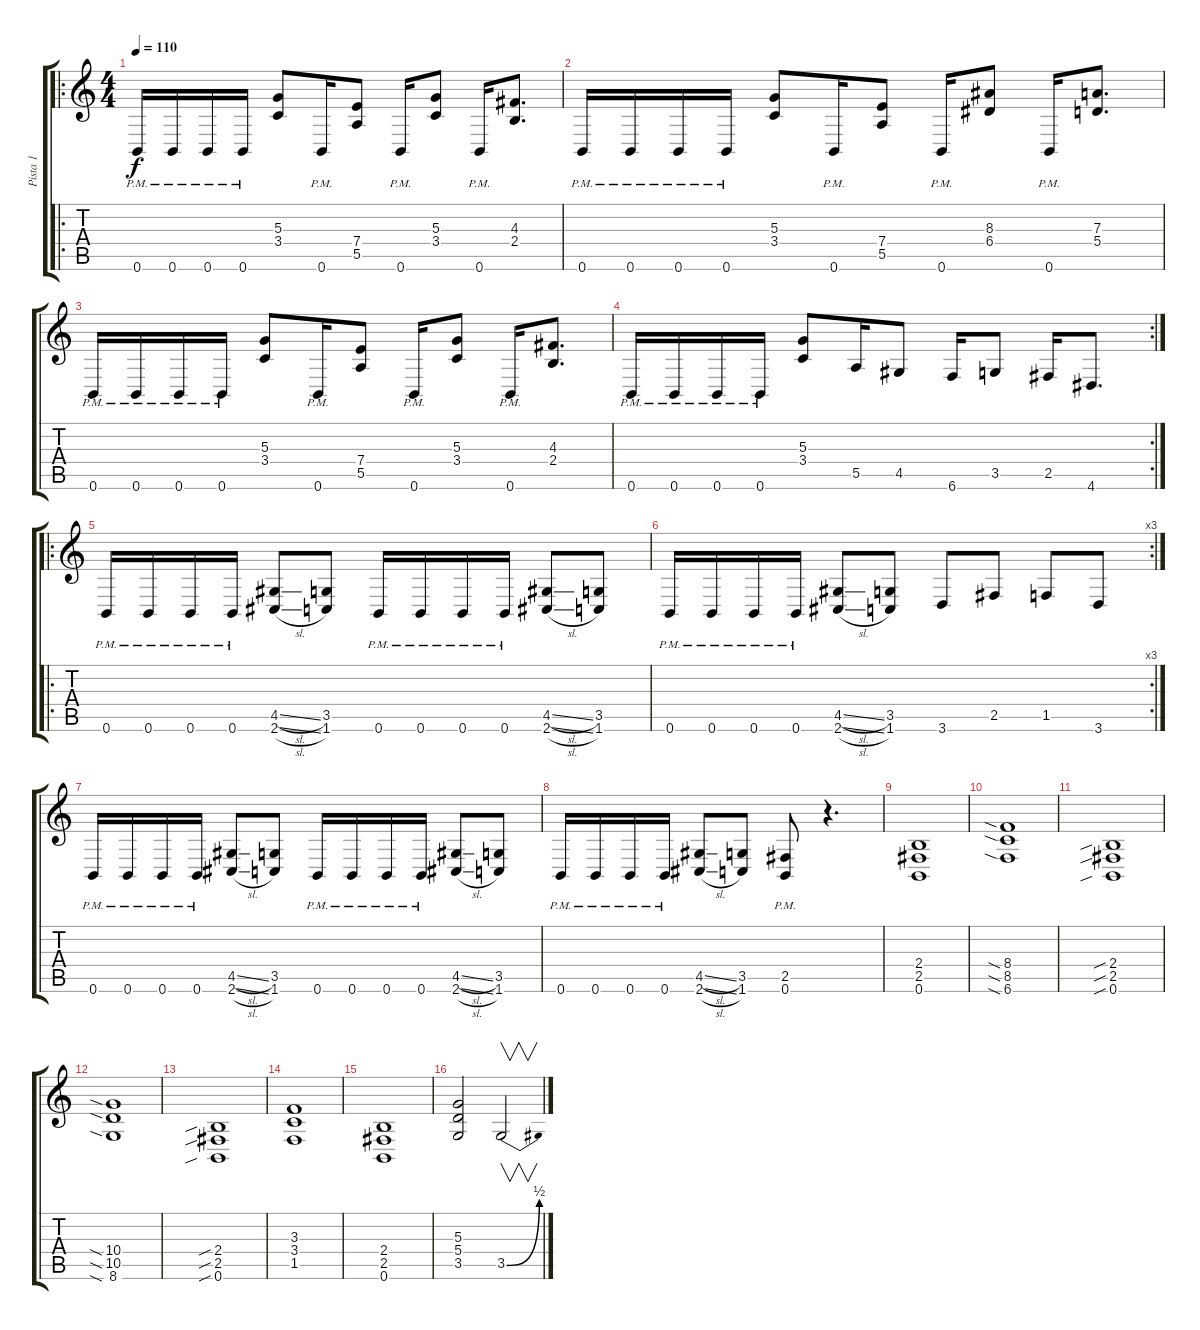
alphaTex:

\track ("Pista 1" "Pista 1") {instrument distortionguitar}
\staff {score tabs}
\tuning (B3 Gb3 D3 A2 E2 B1) {hide}
\ro
\ts (4 4)
\tempo 110
\clef g2
\ks c
0.6{pm}.16{dy f} 0.6{pm}.16 0.6{pm}.16 0.6{pm}.16 (5.3 3.4).8 0.6{pm}.16 (7.4 5.5).8 0.6{pm}.16 (5.3 3.4).8 0.6{pm}.16 (4.3 2.4).8{d} |
0.6{pm}.16 0.6{pm}.16 0.6{pm}.16 0.6{pm}.16 (5.3 3.4).8 0.6{pm}.16 (7.4 5.5).8 0.6{pm}.16 (8.3 6.4).8 0.6{pm}.16 (7.3 5.4).8{d} |
0.6{pm}.16 0.6{pm}.16 0.6{pm}.16 0.6{pm}.16 (5.3 3.4).8 0.6{pm}.16 (7.4 5.5).8 0.6{pm}.16 (5.3 3.4).8 0.6{pm}.16 (4.3 2.4).8{d} |
\rc 2
0.6{pm}.16 0.6{pm}.16 0.6{pm}.16 0.6{pm}.16 (5.3 3.4).8 5.5.16 4.5.8 6.6.16 3.5.8 2.5.16 4.6.8{d} |
\ro
0.6{pm}.16 0.6{pm}.16 0.6{pm}.16 0.6{pm}.16 (4.5{sl} 2.6{sl}).8 (3.5 1.6).8 0.6{pm}.16 0.6{pm}.16 0.6{pm}.16 0.6{pm}.16 (4.5{sl} 2.6{sl}).8 (3.5 1.6).8 |
\rc 3
0.6{pm}.16 0.6{pm}.16 0.6{pm}.16 0.6{pm}.16 (4.5{sl} 2.6{sl}).8 (3.5 1.6).8 3.6.8 2.5.8 1.5.8 3.6.8 |
0.6{pm}.16 0.6{pm}.16 0.6{pm}.16 0.6{pm}.16 (4.5{sl} 2.6{sl}).8 (3.5 1.6).8 0.6{pm}.16 0.6{pm}.16 0.6{pm}.16 0.6{pm}.16 (4.5{sl} 2.6{sl}).8 (3.5 1.6).8 |
0.6{pm}.16 0.6{pm}.16 0.6{pm}.16 0.6{pm}.16 (4.5{sl} 2.6{sl}).8 (3.5 1.6).8 (2.5{pm} 0.6{pm}).8 r.4{d} |
(2.4 2.5 0.6).1 |
(8.4{sia} 8.5{sia} 6.6{sia}).1 |
(2.4{sib} 2.5{sib} 0.6{sib}).1 |
(10.4{sia} 10.5{sia} 8.6{sia}).1 |
(2.4{sib} 2.5{sib} 0.6{sib}).1 |
(3.3 3.4 1.5).1 |
(2.4 2.5 0.6).1 |
(5.3 5.4 3.5).2 3.5{be (bend 0 0 60 2)}.2{v instrument guitarharmonics}
